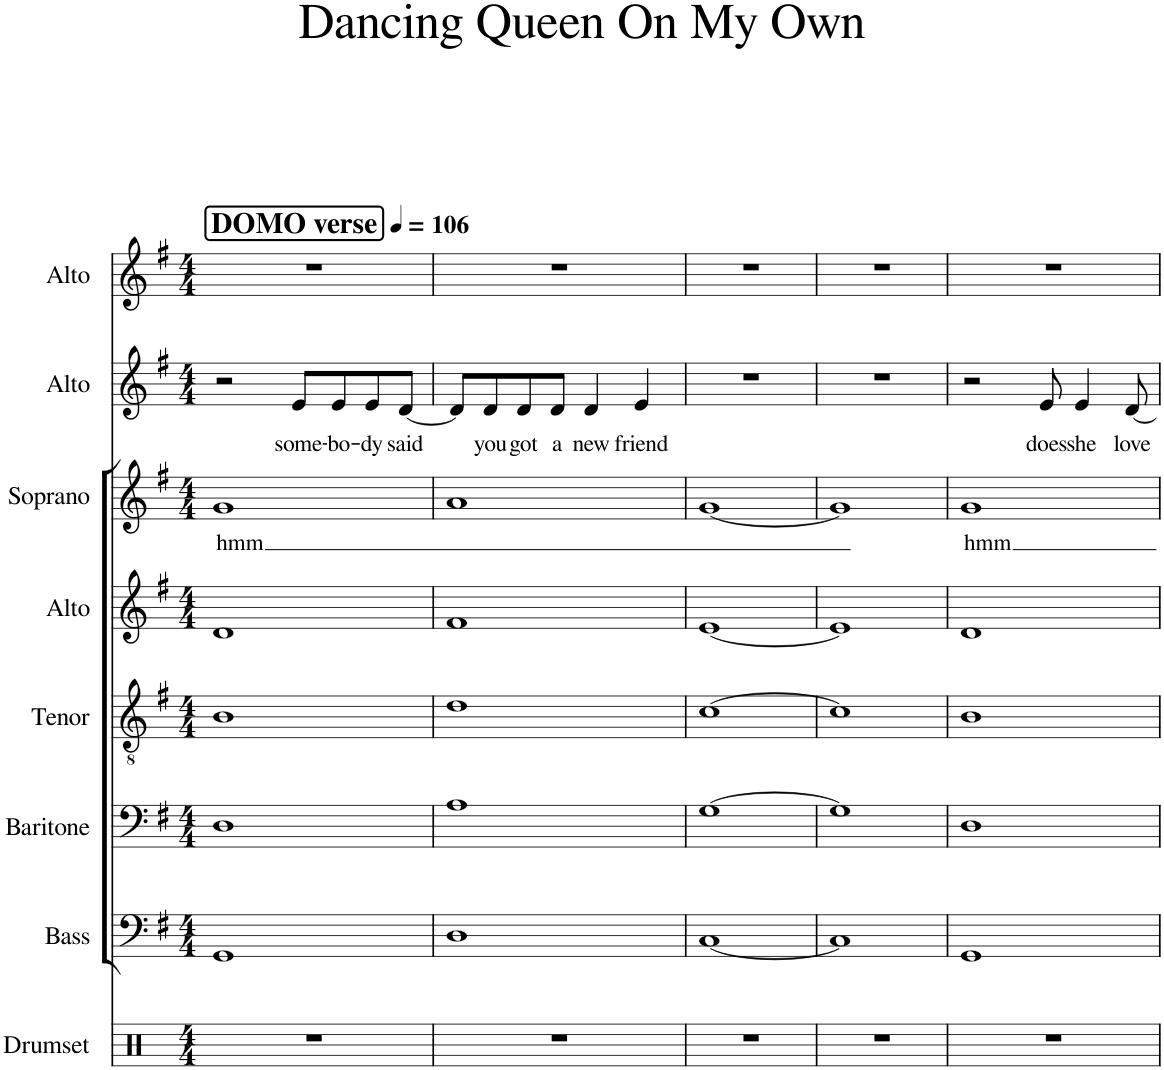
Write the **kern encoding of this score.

**kern	**kern	**kern	**kern	**kern	**kern	**text	**kern	**text	**kern
*part8	*part7	*part6	*part5	*part4	*part3	*part3	*part2	*part2	*part1
*staff8	*staff7	*staff6	*staff5	*staff4	*staff3	*staff3	*staff2	*staff2	*staff1
*I"Drumset	*I"Bass	*I"Baritone	*I"Tenor	*I"Alto	*I"Soprano	*	*I"Alto	*	*I"Alto
*I'Drs.	*I'B.	*I'Bar.	*I'T.	*I'A.	*I'S.	*	*I'A.	*	*I'A.
*clefX	*clefF4	*clefF4	*clefGv2	*clefG2	*clefG2	*	*clefG2	*	*clefG2
*k[]	*k[f#]	*k[f#]	*k[f#]	*k[f#]	*k[f#]	*	*k[f#]	*	*k[f#]
*M4/4	*M4/4	*M4/4	*M4/4	*M4/4	*M4/4	*	*M4/4	*	*M4/4
*MM106	*MM106	*MM106	*MM106	*MM106	*MM106	*	*MM106	*	*MM106
!!LO:REH:place=s1:a:B:cj:fs=14:t=DOMO verse
=1	=1	=1	=1	=1	=1	=1	=1	=1	=1
!	!	!	!	!	!	!LO:LY:b	!	!	!
1r	1GG	1D	1B	1d	1g	hmm	2r	.	1r
!	!	!	!	!	!	!	!	!LO:LY:b	!
.	.	.	.	.	.	.	8e/L	some-	.
!	!	!	!	!	!	!	!	!LO:LY:b	!
.	.	.	.	.	.	.	8e/	-bo-	.
!	!	!	!	!	!	!	!	!LO:LY:b	!
.	.	.	.	.	.	.	8e/	-dy	.
!	!	!	!	!	!	!	!	!LO:LY:b	!
.	.	.	.	.	.	.	[8d/J	said	.
=2	=2	=2	=2	=2	=2	=2	=2	=2	=2
1r	1D	1A	1d	1f#	1a	.	8d/L]	.	1r
!	!	!	!	!	!	!	!	!LO:LY:b	!
.	.	.	.	.	.	.	8d/	you	.
!	!	!	!	!	!	!	!	!LO:LY:b	!
.	.	.	.	.	.	.	8d/	got	.
!	!	!	!	!	!	!	!	!LO:LY:b	!
.	.	.	.	.	.	.	8d/J	a	.
!	!	!	!	!	!	!	!	!LO:LY:b	!
.	.	.	.	.	.	.	4d/	new	.
!	!	!	!	!	!	!	!	!LO:LY:b	!
.	.	.	.	.	.	.	4e/	friend	.
=3	=3	=3	=3	=3	=3	=3	=3	=3	=3
1r	[1C	[1G	[1c	[1e	[1g	.	1r	.	1r
=4	=4	=4	=4	=4	=4	=4	=4	=4	=4
1r	1C]	1G]	1c]	1e]	1g]	.	1r	.	1r
=5	=5	=5	=5	=5	=5	=5	=5	=5	=5
!	!	!	!	!	!	!LO:LY:b	!	!	!
1r	1GG	1D	1B	1d	1g	hmm	2r	.	1r
!	!	!	!	!	!	!	!	!LO:LY:b	!
.	.	.	.	.	.	.	8e/	does	.
!	!	!	!	!	!	!	!	!LO:LY:b	!
.	.	.	.	.	.	.	4e/	she	.
!	!	!	!	!	!	!	!	!LO:LY:b	!
.	.	.	.	.	.	.	[8d/	love	.
=	=	=	=	=	=	=	=	=	=
*-	*-	*-	*-	*-	*-	*-	*-	*-	*-
